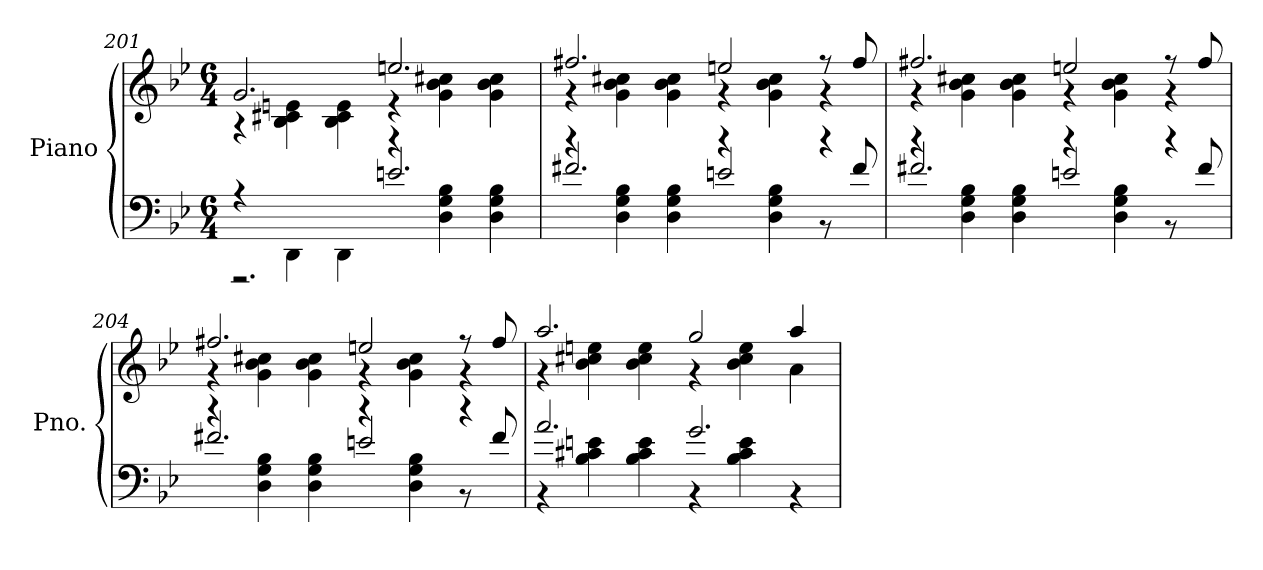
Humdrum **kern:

**kern	**kern
*part1	*part1
*staff2	*staff1
*I"Piano	*
*I'Pno.	*
!!LO:LB:g=z
*clefF4	*clefG2
*k[b-e-]	*k[b-e-]
*M6/4	*M6/4
=201	=201
*^	*^
4r	2.r	2.g/	4r
4DD\	.	.	4B-\ 4c#X\ 4en\
4DD\	.	.	4B-\ 4c#\ 4e\
4r	2.en/	2.een/	4r
4D\ 4G\ 4B-\	.	.	4g\ 4b-\ 4cc#X\
4D\ 4G\ 4B-\	.	.	4g\ 4b-\ 4cc#\
=202	=202	=202	=202
4r	2.f#X/	2.ff#X/	4r
4D\ 4G\ 4B-\	.	.	4g\ 4b-\ 4cc#X\
4D\ 4G\ 4B-\	.	.	4g\ 4b-\ 4cc#\
4r	2en/	2een/	4r
4D\ 4G\ 4B-\	.	.	4g\ 4b-\ 4cc#\
4r	8r	8r	4r
.	8f#/	8ff#/	.
=203	=203	=203	=203
4r	2.f#X/	2.ff#X/	4r
4D\ 4G\ 4B-\	.	.	4g\ 4b-\ 4cc#X\
4D\ 4G\ 4B-\	.	.	4g\ 4b-\ 4cc#\
4r	2en/	2een/	4r
4D\ 4G\ 4B-\	.	.	4g\ 4b-\ 4cc#\
4r	8r	8r	4r
.	8f#/	8ff#/	.
=204	=204	=204	=204
4r	2.f#X/	2.ff#X/	4r
4D\ 4G\ 4B-\	.	.	4g\ 4b-\ 4cc#X\
4D\ 4G\ 4B-\	.	.	4g\ 4b-\ 4cc#\
4r	2en/	2een/	4r
4D\ 4G\ 4B-\	.	.	4g\ 4b-\ 4cc#\
4r	8r	8r	4r
.	8f#/	8ff#/	.
!!LO:PB:g=z	!!
=205	=205	=205	=205
2.a/	4r	2.aa/	4r
.	4B-\ 4c#X\ 4en\	.	4b-\ 4cc#X\ 4een\
.	4B-\ 4c#\ 4e\	.	4b-\ 4cc#\ 4ee\
2.g/	4r	2gg/	4r
.	4B-\ 4c#\ 4e\	.	4b-\ 4cc#\ 4ee\
.	4r	4aa/	4a\
*v	*v	*	*
*	*v	*v
=	=
*-	*-
